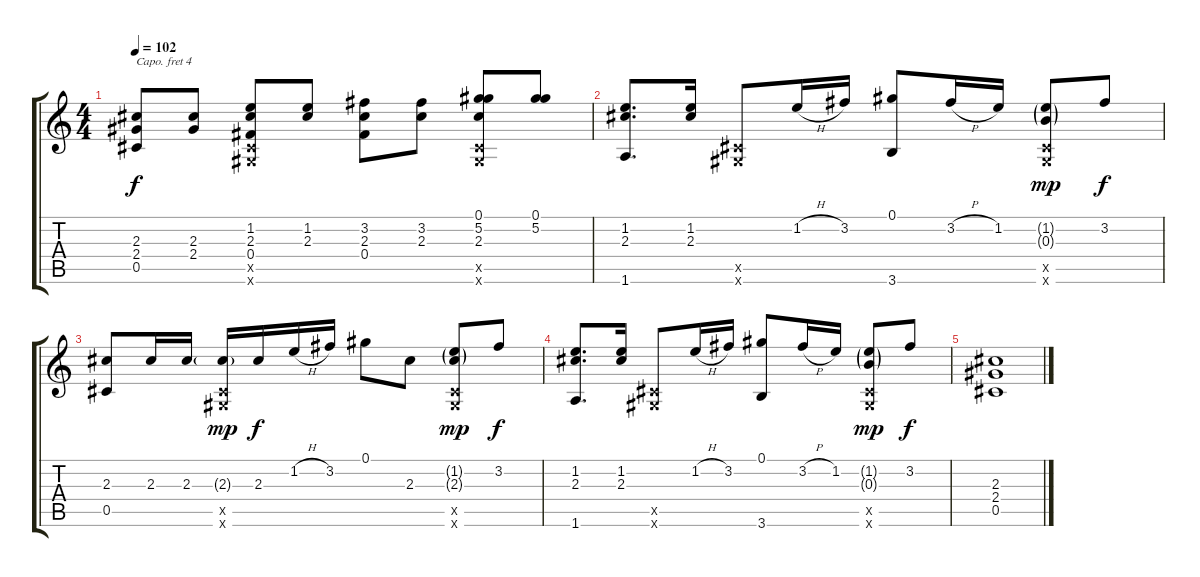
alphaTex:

\track "" {instrument acousticguitarsteel}
\staff {score tabs}
\capo 4
\tuning (E4 B3 G3 D3 A2 E2) {hide}
\ts (4 4)
\tempo 102
\clef g2
\ks c
(2.3 2.4 0.5).8{dy f} (2.3 2.4).8 (1.2 2.3 0.4 0.5{x} 0.6{x}).8 (1.2 2.3).8 (3.2 2.3 0.4).8 (3.2 2.3).8 (0.1 5.2 2.3 0.5{x} 0.6{x}).8 (0.1 5.2).8 |
(1.2 2.3 1.6).8{d} (1.2 2.3).16 (0.5{x} 0.6{x}).8 1.2{h}.16 3.2.16 (0.1 3.6).8 3.2{h}.16 1.2.16 (1.2{g} 0.3{g} 0.5{x} 0.6{x}).8{dy mp} 3.2.8{dy f} |
(2.3 0.5).8 2.3.16 2.3.16 (2.3{g} 0.5{x} 0.6{x}).16{dy mp} 2.3.16{dy f} 1.2{h}.16 3.2.16 0.1.8 2.3.8 (1.2{g} 2.3{g} 0.5{x} 0.6{x}).8{dy mp} 3.2.8{dy f} |
(1.2 2.3 1.6).8{d} (1.2 2.3).16 (0.5{x} 0.6{x}).8 1.2{h}.16 3.2.16 (0.1 3.6).8 3.2{h}.16 1.2.16 (1.2{g} 0.3{g} 0.5{x} 0.6{x}).8{dy mp} 3.2.8{dy f} |
(2.3 2.4 0.5).1
